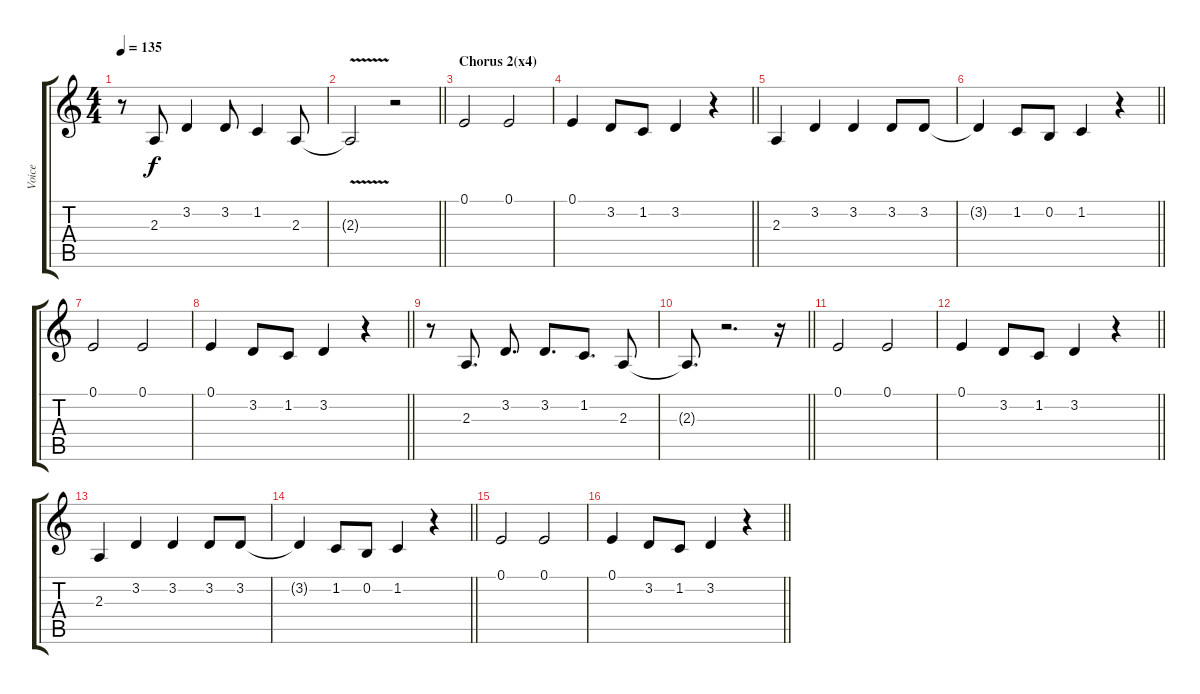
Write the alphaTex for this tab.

\track ("Voice" "Voice") {instrument altosax}
\staff {score tabs}
\tuning (E4 B3 G3 D3 A2 E2) {hide}
\ts (4 4)
\tempo 135
\clef g2
\ks c
r.8{dy f} 2.3.8 3.2.4 3.2.8 1.2.4 2.3.8 |
\barLineRight lightlight
2.3{v t}.2 r.2 |
\section ("" "Chorus 2(x4)")
0.1.2 0.1.2 |
\barLineRight lightlight
0.1.4 3.2.8 1.2.8 3.2.4 r.4 |
2.3.4 3.2.4 3.2.4 3.2.8 3.2.8 |
\barLineRight lightlight
3.2{t}.4 1.2.8 0.2.8 1.2.4 r.4 |
0.1.2 0.1.2 |
\barLineRight lightlight
0.1.4 3.2.8 1.2.8 3.2.4 r.4 |
r.8 2.3.8{d} 3.2.8{d} 3.2.8{d} 1.2.8{d} 2.3.8 |
\barLineRight lightlight
2.3{t}.8{d} r.2{d} r.16 |
0.1.2 0.1.2 |
\barLineRight lightlight
0.1.4 3.2.8 1.2.8 3.2.4 r.4 |
2.3.4 3.2.4 3.2.4 3.2.8 3.2.8 |
\barLineRight lightlight
3.2{t}.4 1.2.8 0.2.8 1.2.4 r.4 |
0.1.2 0.1.2 |
\barLineRight lightlight
0.1.4 3.2.8 1.2.8 3.2.4 r.4
